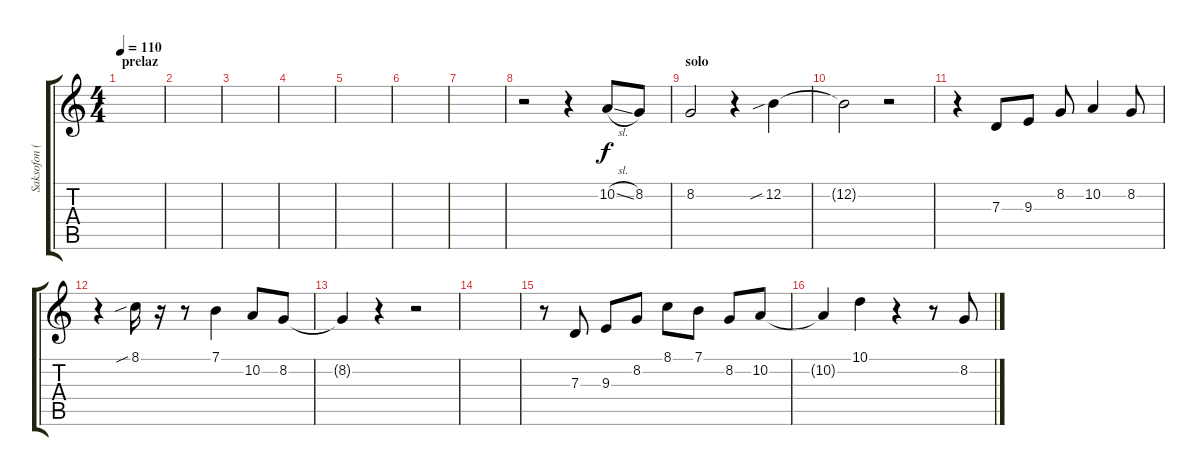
\track ("Saksofon (solo)" "Saksofon (") {instrument altosax}
\staff {score tabs}
\tuning (E4 B3 G3 D3 A2 E2) {hide}
\ts (4 4)
\section ("" "prelaz")
\tempo 110
\clef g2
\ks c
|
|
|
|
|
|
|
r.2 r.4 10.2{sl}.8 8.2.8 |
\section ("" "solo")
8.2.2 r.4 12.2{sib}.4 |
12.2{t}.2 r.2 |
r.4 7.3.8 9.3.8 8.2.8 10.2.4 8.2.8 |
r.4 8.1{sib}.16 r.16 r.8 7.1.4 10.2.8 8.2.8 |
8.2{t}.4 r.4 r.2 |
|
r.8 7.3.8 9.3.8 8.2.8 8.1.8 7.1.8 8.2.8 10.2.8 |
10.2{t}.4 10.1.4 r.4 r.8 8.2.8
